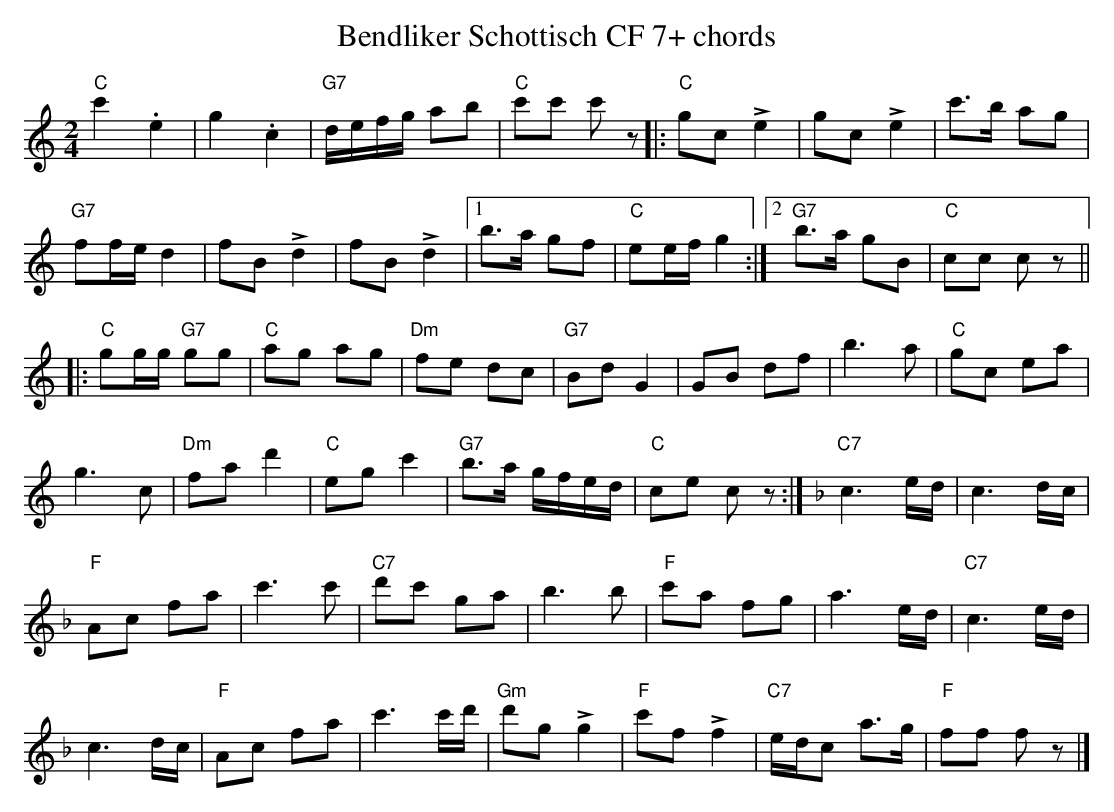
X:1
T:Bendliker Schottisch CF 7+ chords
M:2/4
L:1/8
K:Cmaj%%MIDI gchordon
"C"c'2.e2 | g2.c2 | "G7"d/2e/2f/2g/2 ab | "C"c'c' c'z |: "C"gc !>!e2 | gc !>!e2 | c'>b ag |
"G7"ff/2e/2 d2 | fB !>!d2 | fB !>!d2 |1 b>a gf | "C"ee/2f/2 g2 :|2 "G7"b>a gB | "C"cc cz ||
|: "C"gg/2g/2 "G7"gg | "C"ag ag | "Dm"fe dc | "G7"BdG2 | GB df | b3a | "C"gc ea |
g3c | "Dm"fad'2 | "C"egc'2 | "G7"b>a g/2f/2e/2d/2 | "C"ce cz :| [K:Fmaj] "C7"c3e/2d/2 | c3d/2c/2 |
"F"Ac fa | c'3c' | "C7"d'c' ga | b3b | "F"c'a fg | a3e/2d/2 | "C7"c3e/2d/2 |
c3d/2c/2 | "F"Ac fa | c'3c'/2d'/2 | "Gm"d'g !>!g2 | "F"c'f !>!f2 | "C7"e/2d/2c a>g | "F"ff fz |]
